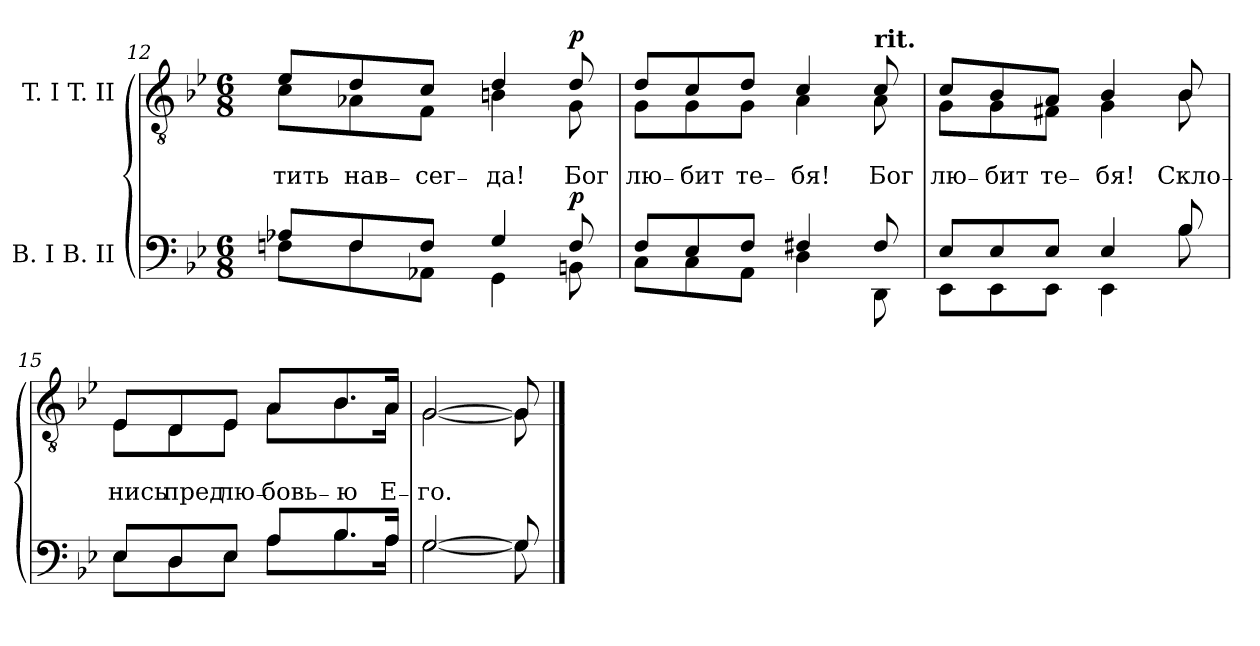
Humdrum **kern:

**kern	**dynam	**kern	**text	**text	**dynam
*part2	*part2	*part1	*part1	*part1	*part1
*staff2	*staff2	*staff1	*staff1	*staff1	*staff1
*I"B. I B. II	*	*I"T. I T. II	*	*	*
*clefF4	*	*clefGv2	*	*	*
*k[b-e-]	*	*k[b-e-]	*	*	*
*g:	*	*g:	*	*	*
*M6/8	*	*M6/8	*	*	*
=12	=12	=12	=12	=12	=12
*^	*	*^	*	*	*
!	!	!	!	!	!	!LO:LY:b	!
8A-X/L	8Fni\L	.	8e-/L	8c\L	.	тить	.
!	!	!	!	!	!	!LO:LY:b	!
8F/	8F\	.	8d/	8A-X\	.	нав₋	.
!	!	!	!	!	!	!LO:LY:b	!
8F/J	8AA-X\J	.	8c/J	8F\J	.	сег₋	.
!	!	!	!	!	!	!LO:LY:b	!
4G/	4GG\	.	4d/	4Bn\	.	да!	.
!	!	!LO:DY:a	!	!	!	!LO:LY:b	!LO:DY:a
8F/	8BBn\	p	8d/	8G\	.	Бог	p
!!LO:PB:g=z	!!
=13	=13	=13	=13	=13	=13	=13	=13
!	!	!	!	!	!	!LO:LY:b	!
8F/L	8C\L	.	8d/L	8G\L	.	лю₋	.
!	!	!	!	!	!	!LO:LY:b	!
8E-/	8C\	.	8c/	8G\	.	бит	.
!	!	!	!	!	!	!LO:LY:b	!
8F/J	8AA\J	.	8d/J	8G\J	.	те₋	.
!	!	!	!	!	!	!LO:LY:b	!
4F#X/	4D\	.	4c/	4A\	.	бя!	.
!	!	!	!LO:TX:a:B:t=rit.	!	!	!	!
!	!	!	!	!	!	!LO:LY:b	!
8F#/	8DD\	.	8c/	8A\	.	Бог	.
=14	=14	=14	=14	=14	=14	=14	=14
!	!	!	!	!	!	!LO:LY:b	!
8E-/L	8EE-\L	.	8c/L	8G\L	.	лю₋	.
!	!	!	!	!	!	!LO:LY:b	!
8E-/	8EE-\	.	8B-/	8G\	.	бит	.
!	!	!	!	!	!	!LO:LY:b	!
8E-/J	8EE-\J	.	8A/J	8F#X\J	.	те₋	.
!	!	!	!	!	!	!LO:LY:b	!
4E-/	4EE-\	.	4B-/	4G\	.	бя!	.
!	!	!	!	!	!	!LO:LY:b	!
8B-/	8B-\	.	8B-/	8B-\	.	Скло₋	.
=15	=15	=15	=15	=15	=15	=15	=15
!	!	!	!	!	!	!LO:LY:b	!
8E-/L	8E-\L	.	8E-/L	8E-\L	.	нись	.
!	!	!	!	!	!	!LO:LY:b	!
8D/	8D\	.	8D/	8D\	.	пред	.
!	!	!	!	!	!	!LO:LY:b	!
8E-/J	8E-\J	.	8E-/J	8E-\J	.	лю₋	.
!	!	!	!	!	!	!LO:LY:b	!
8A/L	8A\L	.	8A/L	8A\L	.	бовь₋	.
!	!	!	!	!	!	!LO:LY:b	!
8.B-/	8.B-\	.	8.B-/	8.B-\	.	ю	.
!	!	!	!	!	!	!LO:LY:b	!
16A/Jk	16A\Jk	.	16A/Jk	16A\Jk	.	Е₋	.
=16	=16	=16	=16	=16	=16	=16	=16
!	!	!	!	!	!	!LO:LY:b	!
[>2G/	[<2G\	.	[>2G/	[<2G\	.	го.	.
8G/]	8G\]	.	8G/]	8G\]	.	.	.
*v	*v	*	*	*	*	*	*
*	*	*v	*v	*	*	*
==	==	==	==	==	==
*-	*-	*-	*-	*-	*-
